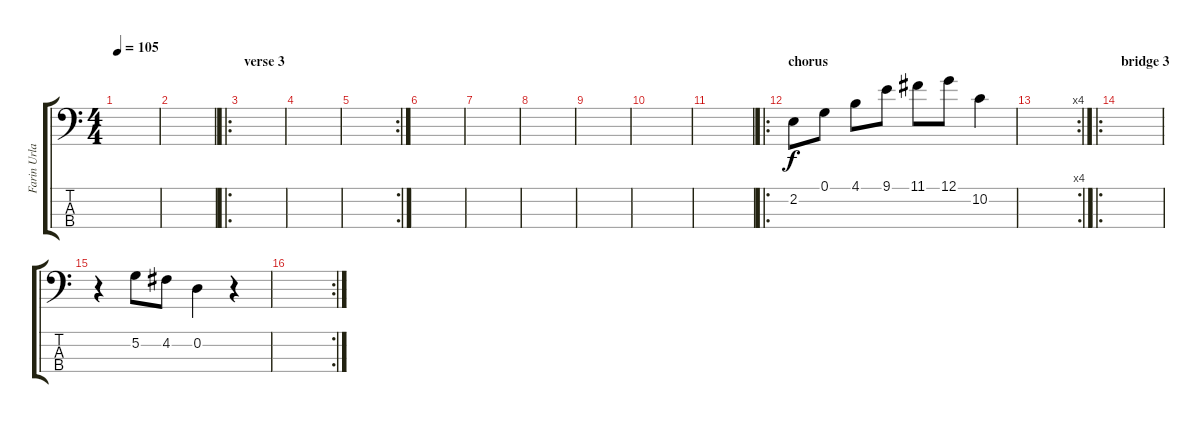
\track ("Farin Urlaub" "Farin Urla") {instrument electricbassfinger}
\staff {score tabs}
\tuning (G2 D2 A1 E1) {hide}
\ts (4 4)
\tempo 105
\clef f4
\ks c
|
|
\ro
\section ("" "verse 3")
|
|
\rc 2
|
|
|
|
|
|
|
\ro
\section ("" "chorus")
2.2.8 0.1.8 4.1.8 9.1.8 11.1.8 12.1.8 10.2.4 |
\rc 4
|
\ro
\section ("" "bridge 3")
|
r.4 5.2.8 4.2.8 0.2.4 r.4 |
\rc 2
